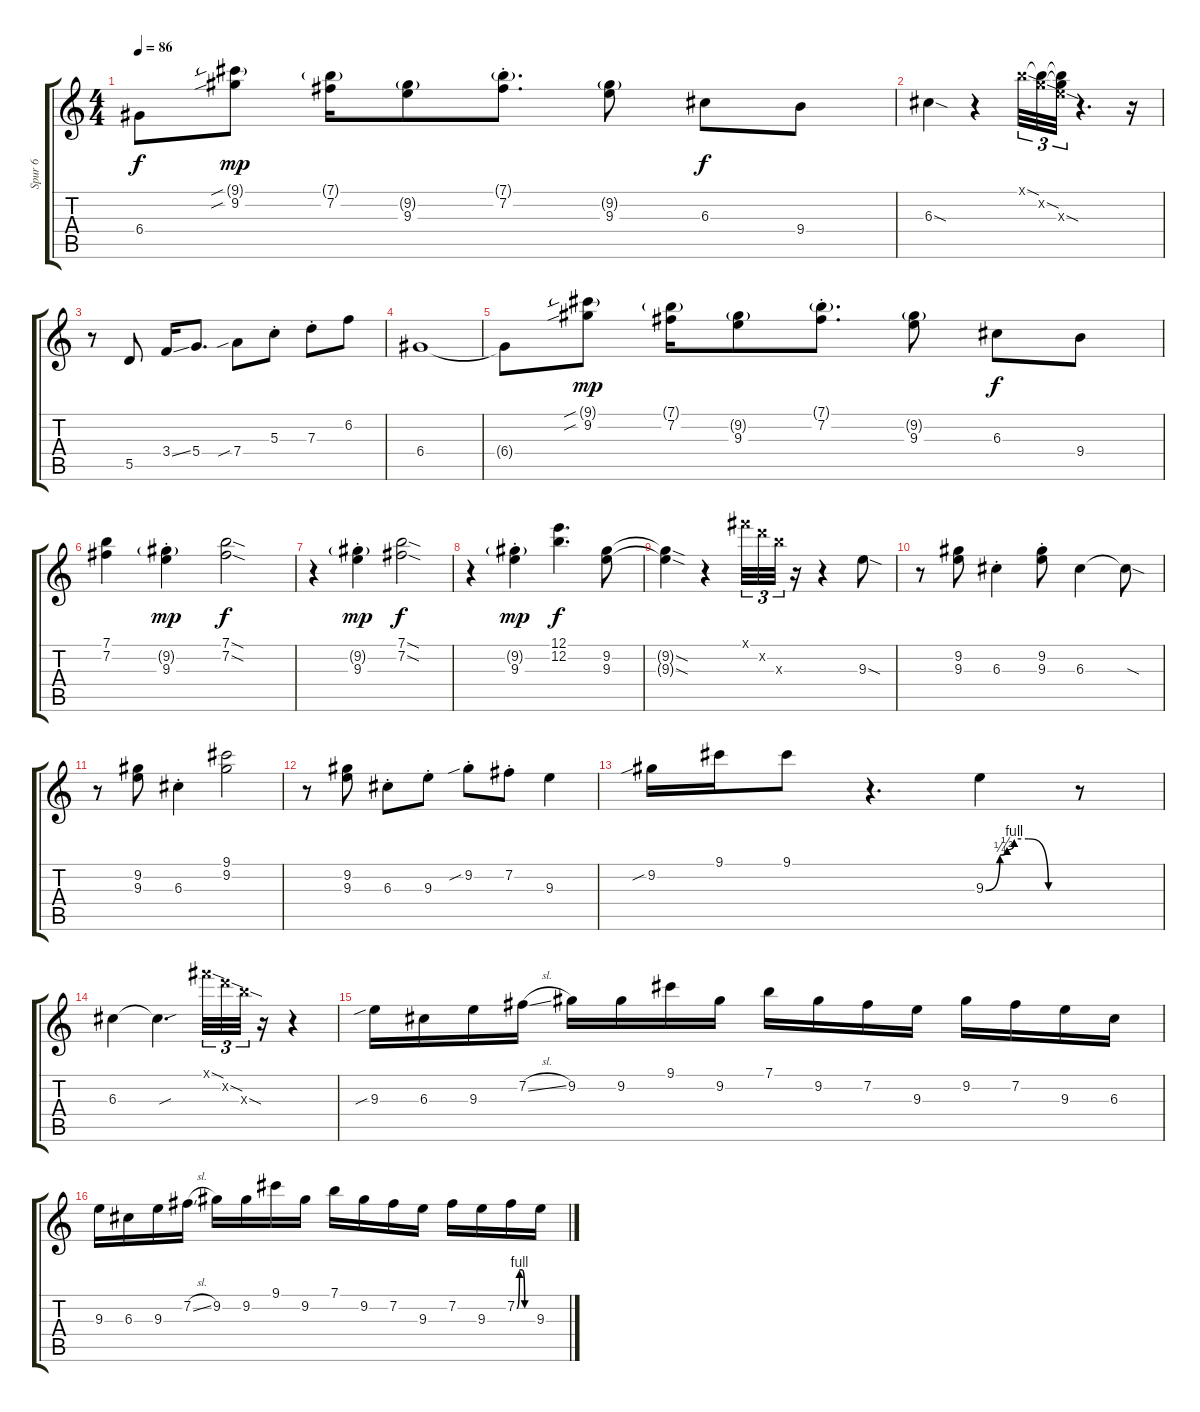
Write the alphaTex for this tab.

\track ("Spur 6" "Spur 6") {instrument acousticguitarsteel}
\staff {score tabs}
\tuning (E4 B3 G3 D3 A2 D2) {hide}
\ts (4 4)
\tempo 86
\clef g2
\ks c
6.4{t}.8{dy f} (9.1{sib g} 9.2{sib}).8{dy mp} (7.1{g} 7.2).16 (9.2{g} 9.3).8 (7.1{g st} 7.2{st}).8{d} (9.2{g} 9.3).8 6.3.8{dy f} 9.4.8 |
6.3{sod}.4 r.4 7.1{sod x}.32{tu (3 2)} (7.1{t} 8.2{sod x}).32{tu (3 2)} (7.1{t} 8.2{t} 9.3{sod x}).32{tu (3 2)} r.4{d} r.16 |
r.8 5.5.8 3.4{ss}.16 5.4.8{d} 7.4{sib}.8 5.3{st}.8 7.3{st}.8 6.2.8 |
6.4.1 |
6.4{t}.8 (9.1{sib g} 9.2{sib}).8{dy mp} (7.1{g} 7.2).16 (9.2{g} 9.3).8 (7.1{g st} 7.2{st}).8{d} (9.2{g} 9.3).8 6.3.8{dy f} 9.4.8 |
(7.1 7.2).4 (9.2{g st} 9.3{st}).4{dy mp} (7.1{sod} 7.2{sod}).2{dy f} |
r.4 (9.2{g st} 9.3{st}).4{dy mp} (7.1{sod} 7.2{sod}).2{dy f} |
r.4 (9.2{g st} 9.3{st}).4{dy mp} (12.1 12.2).4{d dy f} (9.2 9.3).8 |
(9.2{sod t} 9.3{sod t}).4 r.4 14.1{x}.32{tu (3 2)} 15.2{x}.32{tu (3 2)} 16.3{x}.32{tu (3 2)} r.16 r.4 9.3{sod}.8 |
r.8 (9.2 9.3).8 6.3{st}.4 (9.2{st} 9.3{st}).8 6.3.4 6.3{sod t}.8 |
r.8 (9.2 9.3).8 6.3{st}.4 (9.1 9.2).2 |
r.8 (9.2 9.3).8 6.3{st}.8 9.3{st}.8 9.2{sib st}.8 7.2{st}.8 9.3.4 |
9.2{sib}.16 9.1.16 9.1.8 r.4{d} 9.3{be (custom 0 0 10 1 15 2 20 4 30 4 44 0 60 0)}.4 r.8 |
6.3.4 6.3{sou t}.4{d} 14.1{sod x}.32{tu (3 2)} 15.2{sod x}.32{tu (3 2)} 16.3{sod x}.32{tu (3 2)} r.16 r.4 |
9.3{sib}.16 6.3.16 9.3.16 7.2{sl}.16 9.2.16 9.2.16 9.1.16 9.2.16 7.1.16 9.2.16 7.2.16 9.3.16 9.2.16 7.2.16 9.3.16 6.3.16 |
9.3.16 6.3.16 9.3.16 7.2{sl}.16 9.2.16 9.2.16 9.1.16 9.2.16 7.1.16 9.2.16 7.2.16 9.3.16 7.2.16 9.3.16 7.2{be (custom 0 0 10 4 20 4 30 0 60 0)}.16 9.3.16
